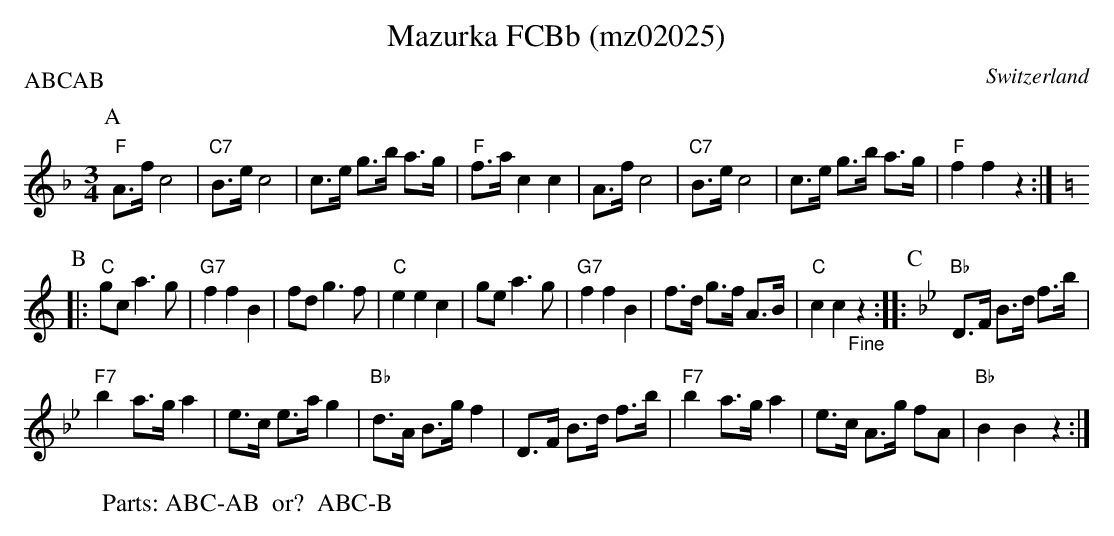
X:1
T:Mazurka FCBb (mz02025)
O:Switzerland
P:ABCAB
M:3/4
L:1/8
K:F major
[P:A] "F"A>fc4 | "C7"B>ec4 | c>e g>b a>g | "F"f>a c2c2 | A>fc4 | "C7"B>ec4 | c>e g>b a>g | "F"f2f2z2 :| [K:C]
[P:B] |: "C"gca3g | "G7"f2f2B2 | fdg3f | "C"e2e2c2 | ge a3g | "G7"f2f2B2 | f>d g>f A>B | "C"c2c2"_Fine"z2 :: [P:C] [K:Bb] "Bb"D>F B>d f>b |
"F7"b2a>ga2 | e>c e>ag2 | "Bb"d>A B>gf2 | D>F B>d f>b | "F7"b2a>ga2 | e>c A>g fA | "Bb"B2B2z2 :|
W:Parts: ABC-AB  or?  ABC-B
